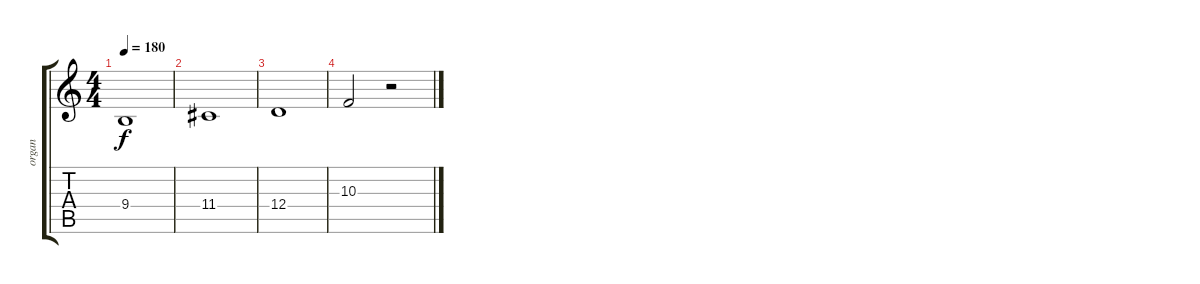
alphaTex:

\track ("organ" "organ") {instrument churchorgan}
\staff {score tabs}
\tuning (E4 B3 G3 D3 A2 E2) {hide}
\ts (4 4)
\tempo 180
\clef g2
\ks c
9.4.1{dy f} |
11.4.1 |
12.4.1 |
10.3.2 r.2
